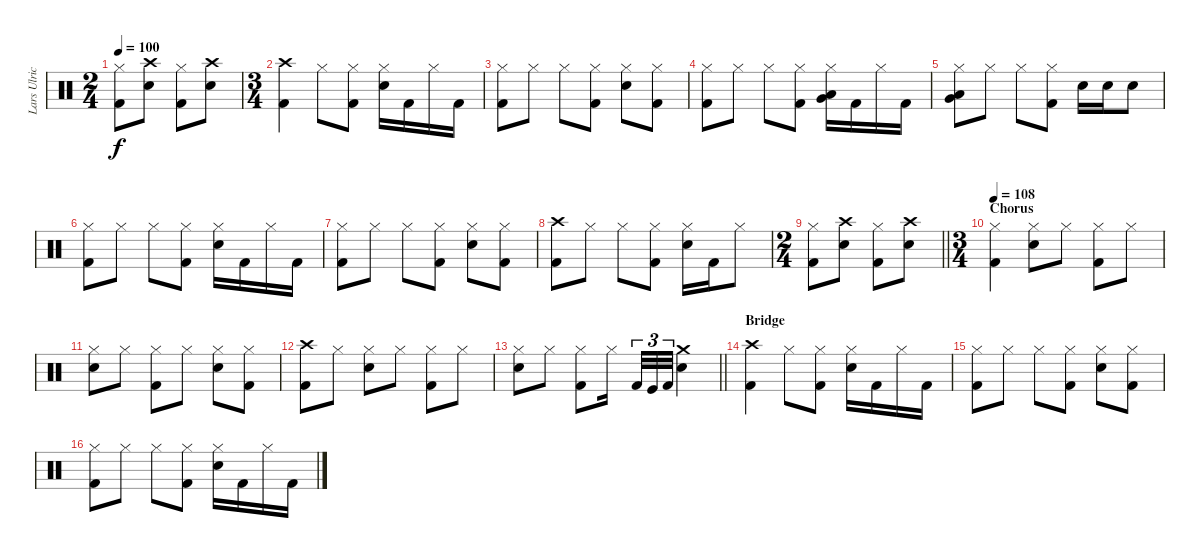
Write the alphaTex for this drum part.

\track ("Lars Ulrich" "Lars Ulric") {instrument percussion}
\staff {score}
\articulation defaults
\ts (2 4)
\tempo 100
\clef neutral
\ks c
("Hi-Hat (closed)" "Kick (hit) 2").8{dy f} ("Crash high (hit)" "Electric Snare (hit)").8 ("Hi-Hat (closed)" "Kick (hit) 2").8 ("Crash high (hit)" "Electric Snare (hit)").8 |
\ts (3 4)
("Crash high (hit)" "Kick (hit) 2").4 "Hi-Hat (closed)".8 ("Hi-Hat (closed)" "Kick (hit) 2").8 ("Hi-Hat (closed)" "Electric Snare (hit)").16 "Kick (hit) 2".16 "Hi-Hat (closed)".16 "Kick (hit) 2".16 |
("Hi-Hat (closed)" "Kick (hit) 2").8 "Hi-Hat (closed)".8 "Hi-Hat (closed)".8 ("Hi-Hat (closed)" "Kick (hit) 2").8 ("Hi-Hat (closed)" "Electric Snare (hit)").8 ("Hi-Hat (closed)" "Kick (hit) 2").8 |
("Hi-Hat (closed)" "Kick (hit) 2").8 "Hi-Hat (closed)".8 "Hi-Hat (closed)".8 ("Hi-Hat (closed)" "Kick (hit) 2").8 ("Hi-Hat (closed)" "Low Tom (hit)" "Very Low Tom (hit)").16 "Kick (hit) 2".16 "Hi-Hat (closed)".16 "Kick (hit) 2".16 |
("Hi-Hat (closed)" "Low Tom (hit)" "Very Low Tom (hit)").8 "Hi-Hat (closed)".8 "Hi-Hat (closed)".8 ("Hi-Hat (closed)" "Kick (hit) 2").8 "Electric Snare (hit)".16 "Electric Snare (hit)".16 "Electric Snare (hit)".8 |
("Hi-Hat (closed)" "Kick (hit) 2").8 "Hi-Hat (closed)".8 "Hi-Hat (closed)".8 ("Hi-Hat (closed)" "Kick (hit) 2").8 ("Hi-Hat (closed)" "Electric Snare (hit)").16 "Kick (hit) 2".16 "Hi-Hat (closed)".16 "Kick (hit) 2".16 |
("Hi-Hat (closed)" "Kick (hit) 2").8 "Hi-Hat (closed)".8 "Hi-Hat (closed)".8 ("Hi-Hat (closed)" "Kick (hit) 2").8 ("Hi-Hat (closed)" "Electric Snare (hit)").8 ("Hi-Hat (closed)" "Kick (hit) 2").8 |
("Crash high (hit)" "Kick (hit) 2").8 "Hi-Hat (closed)".8 "Hi-Hat (closed)".8 ("Hi-Hat (closed)" "Kick (hit) 2").8 ("Hi-Hat (closed)" "Electric Snare (hit)").16 "Kick (hit) 2".16 "Hi-Hat (closed)".8 |
\ts (2 4)
\barLineRight lightlight
("Hi-Hat (closed)" "Kick (hit) 2").8 ("Crash high (hit)" "Electric Snare (hit)").8 ("Hi-Hat (closed)" "Kick (hit) 2").8 ("Crash high (hit)" "Electric Snare (hit)").8 |
\ts (3 4)
\section ("" "Chorus")
\tempo 108
("Hi-Hat (closed)" "Kick (hit) 2").4 ("Hi-Hat (closed)" "Electric Snare (hit)").8 "Hi-Hat (closed)".8 ("Hi-Hat (closed)" "Kick (hit) 2").8 "Hi-Hat (closed)".8 |
("Hi-Hat (closed)" "Electric Snare (hit)").8 "Hi-Hat (closed)".8 ("Hi-Hat (closed)" "Kick (hit) 2").8 "Hi-Hat (closed)".8 ("Hi-Hat (closed)" "Electric Snare (hit)").8 ("Hi-Hat (closed)" "Kick (hit) 2").8 |
("Crash high (hit)" "Kick (hit) 2").8 "Hi-Hat (closed)".8 ("Hi-Hat (closed)" "Electric Snare (hit)").8 "Hi-Hat (closed)".8 ("Hi-Hat (closed)" "Kick (hit) 2").8 "Hi-Hat (closed)".8 |
\barLineRight lightlight
("Hi-Hat (closed)" "Electric Snare (hit)").8 "Hi-Hat (closed)".8 ("Hi-Hat (closed)" "Kick (hit) 2").8 "Hi-Hat (closed)".16{beam splitsecondary} "Kick (hit) 2".32{tu (3 2)} "Kick (hit)".32{tu (3 2)} "Kick (hit) 2".32{tu (3 2)} ("Crash medium (hit)" "Electric Snare (hit)").4 |
\section ("" "Bridge")
("Crash high (hit)" "Kick (hit) 2").4 "Hi-Hat (closed)".8 ("Hi-Hat (closed)" "Kick (hit) 2").8 ("Hi-Hat (closed)" "Electric Snare (hit)").16 "Kick (hit) 2".16 "Hi-Hat (closed)".16 "Kick (hit) 2".16 |
("Hi-Hat (closed)" "Kick (hit) 2").8 "Hi-Hat (closed)".8 "Hi-Hat (closed)".8 ("Hi-Hat (closed)" "Kick (hit) 2").8 ("Hi-Hat (closed)" "Electric Snare (hit)").8 ("Hi-Hat (closed)" "Kick (hit) 2").8 |
("Hi-Hat (closed)" "Kick (hit) 2").8 "Hi-Hat (closed)".8 "Hi-Hat (closed)".8 ("Hi-Hat (closed)" "Kick (hit) 2").8 ("Hi-Hat (closed)" "Electric Snare (hit)").16 "Kick (hit) 2".16 "Hi-Hat (closed)".16 "Kick (hit) 2".16
